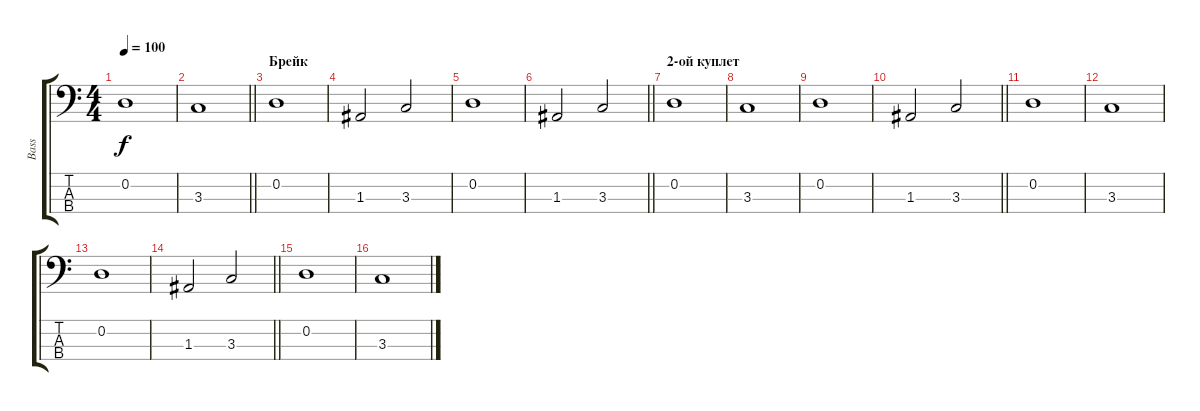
\track ("Bass" "Bass") {instrument electricbassfinger}
\staff {score tabs}
\tuning (G2 D2 A1 E1) {hide}
\ts (4 4)
\tempo 100
\clef f4
\ks c
0.2.1{dy f} |
\barLineRight lightlight
3.3.1 |
\section ("" "Брейк")
0.2.1 |
1.3.2 3.3.2 |
0.2.1 |
\barLineRight lightlight
1.3.2 3.3.2 |
\section ("" "2-ой куплет")
0.2.1 |
3.3.1 |
0.2.1 |
\barLineRight lightlight
1.3.2 3.3.2 |
0.2.1 |
3.3.1 |
0.2.1 |
\barLineRight lightlight
1.3.2 3.3.2 |
0.2.1 |
3.3.1
